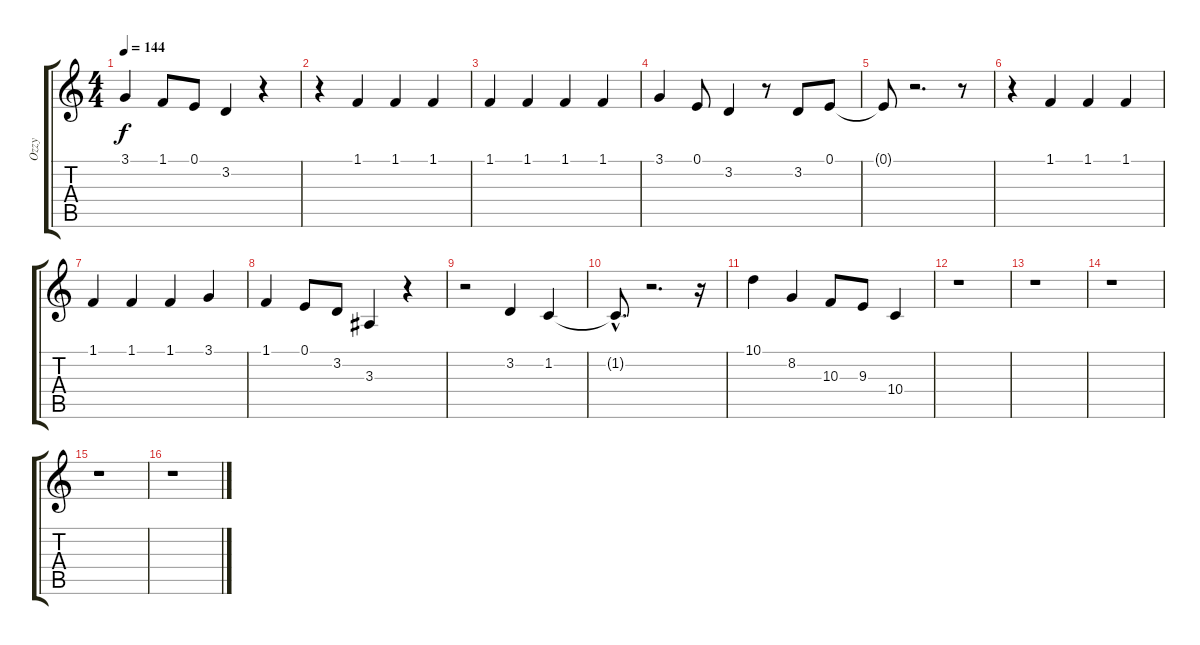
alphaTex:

\track ("Ozzy" "Ozzy") {instrument synthvoice}
\staff {score tabs}
\tuning (E4 B3 G3 D3 A2 E2) {hide}
\ts (4 4)
\tempo 144
\clef g2
\ks c
3.1.4{dy f} 1.1.8 0.1.8 3.2.4 r.4 |
r.4 1.1.4 1.1.4 1.1.4 |
1.1.4 1.1.4 1.1.4 1.1.4 |
3.1.4 0.1.8 3.2.4 r.8 3.2.8 0.1.8 |
0.1{t}.8 r.2{d} r.8 |
r.4 1.1.4 1.1.4 1.1.4 |
1.1.4 1.1.4 1.1.4 3.1.4 |
1.1.4 0.1.8 3.2.8 3.3.4 r.4 |
r.2 3.2.4 1.2.4 |
1.2{hac t}.8{d} r.2{d} r.16 |
10.1.4 8.2.4 10.3.8 9.3.8 10.4.4 |
r.1 |
r.1 |
r.1 |
r.1 |
r.1
